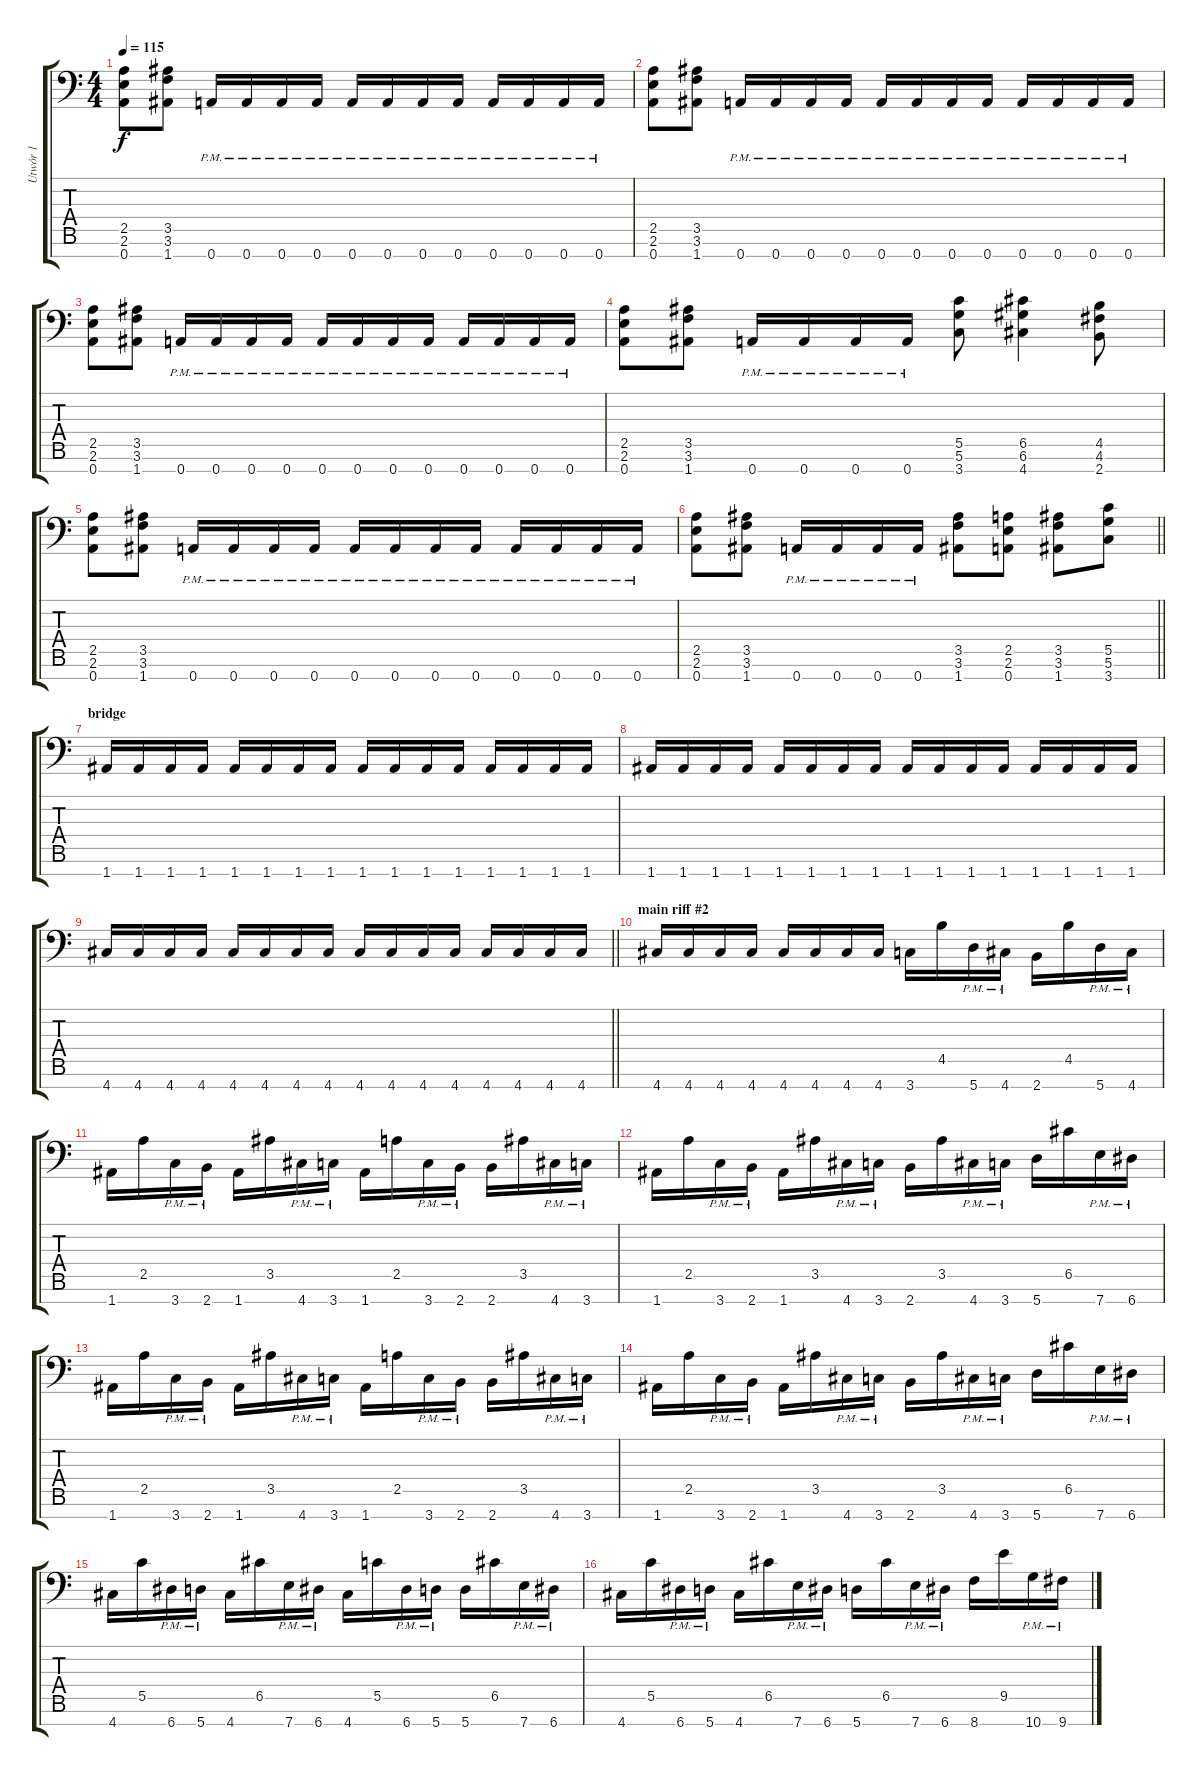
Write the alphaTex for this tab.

\track ("Utwór 1" "Utwór 1") {instrument overdrivenguitar}
\staff {score tabs}
\tuning (D4 A3 F3 C3 G2 D2 A1) {hide}
\ts (4 4)
\tempo 115
\clef f4
\ks c
(2.5 2.6 0.7).8{dy f} (3.5 3.6 1.7).8 0.7{pm}.16 0.7{pm}.16 0.7{pm}.16 0.7{pm}.16 0.7{pm}.16 0.7{pm}.16 0.7{pm}.16 0.7{pm}.16 0.7{pm}.16 0.7{pm}.16 0.7{pm}.16 0.7{pm}.16 |
(2.5 2.6 0.7).8 (3.5 3.6 1.7).8 0.7{pm}.16 0.7{pm}.16 0.7{pm}.16 0.7{pm}.16 0.7{pm}.16 0.7{pm}.16 0.7{pm}.16 0.7{pm}.16 0.7{pm}.16 0.7{pm}.16 0.7{pm}.16 0.7{pm}.16 |
(2.5 2.6 0.7).8 (3.5 3.6 1.7).8 0.7{pm}.16 0.7{pm}.16 0.7{pm}.16 0.7{pm}.16 0.7{pm}.16 0.7{pm}.16 0.7{pm}.16 0.7{pm}.16 0.7{pm}.16 0.7{pm}.16 0.7{pm}.16 0.7{pm}.16 |
(2.5 2.6 0.7).8 (3.5 3.6 1.7).8 0.7{pm}.16 0.7{pm}.16 0.7{pm}.16 0.7{pm}.16 (5.5 5.6 3.7).8 (6.5 6.6 4.7).4 (4.5 4.6 2.7).8 |
(2.5 2.6 0.7).8 (3.5 3.6 1.7).8 0.7{pm}.16 0.7{pm}.16 0.7{pm}.16 0.7{pm}.16 0.7{pm}.16 0.7{pm}.16 0.7{pm}.16 0.7{pm}.16 0.7{pm}.16 0.7{pm}.16 0.7{pm}.16 0.7{pm}.16 |
\barLineRight lightlight
(2.5 2.6 0.7).8 (3.5 3.6 1.7).8 0.7{pm}.16 0.7{pm}.16 0.7{pm}.16 0.7{pm}.16 (3.5 3.6 1.7).8 (2.5 2.6 0.7).8 (3.5 3.6 1.7).8 (5.5 5.6 3.7).8 |
\section ("" "bridge")
1.7.16 1.7.16 1.7.16 1.7.16 1.7.16 1.7.16 1.7.16 1.7.16 1.7.16 1.7.16 1.7.16 1.7.16 1.7.16 1.7.16 1.7.16 1.7.16 |
1.7.16 1.7.16 1.7.16 1.7.16 1.7.16 1.7.16 1.7.16 1.7.16 1.7.16 1.7.16 1.7.16 1.7.16 1.7.16 1.7.16 1.7.16 1.7.16 |
\barLineRight lightlight
4.7.16 4.7.16 4.7.16 4.7.16 4.7.16 4.7.16 4.7.16 4.7.16 4.7.16 4.7.16 4.7.16 4.7.16 4.7.16 4.7.16 4.7.16 4.7.16 |
\section ("" "main riff #2")
4.7.16 4.7.16 4.7.16 4.7.16 4.7.16 4.7.16 4.7.16 4.7.16 3.7.16 4.5.16 5.7{pm}.16 4.7{pm}.16 2.7.16 4.5.16 5.7{pm}.16 4.7{pm}.16 |
1.7.16 2.5.16 3.7{pm}.16 2.7{pm}.16 1.7.16 3.5.16 4.7{pm}.16 3.7{pm}.16 1.7.16 2.5.16 3.7{pm}.16 2.7{pm}.16 2.7.16 3.5.16 4.7{pm}.16 3.7{pm}.16 |
1.7.16 2.5.16 3.7{pm}.16 2.7{pm}.16 1.7.16 3.5.16 4.7{pm}.16 3.7{pm}.16 2.7.16 3.5.16 4.7{pm}.16 3.7{pm}.16 5.7.16 6.5.16 7.7{pm}.16 6.7{pm}.16 |
1.7.16 2.5.16 3.7{pm}.16 2.7{pm}.16 1.7.16 3.5.16 4.7{pm}.16 3.7{pm}.16 1.7.16 2.5.16 3.7{pm}.16 2.7{pm}.16 2.7.16 3.5.16 4.7{pm}.16 3.7{pm}.16 |
1.7.16 2.5.16 3.7{pm}.16 2.7{pm}.16 1.7.16 3.5.16 4.7{pm}.16 3.7{pm}.16 2.7.16 3.5.16 4.7{pm}.16 3.7{pm}.16 5.7.16 6.5.16 7.7{pm}.16 6.7{pm}.16 |
4.7.16 5.5.16 6.7{pm}.16 5.7{pm}.16 4.7.16 6.5.16 7.7{pm}.16 6.7{pm}.16 4.7.16 5.5.16 6.7{pm}.16 5.7{pm}.16 5.7.16 6.5.16 7.7{pm}.16 6.7{pm}.16 |
4.7.16 5.5.16 6.7{pm}.16 5.7{pm}.16 4.7.16 6.5.16 7.7{pm}.16 6.7{pm}.16 5.7.16 6.5.16 7.7{pm}.16 6.7{pm}.16 8.7.16 9.5.16 10.7{pm}.16 9.7{pm}.16
